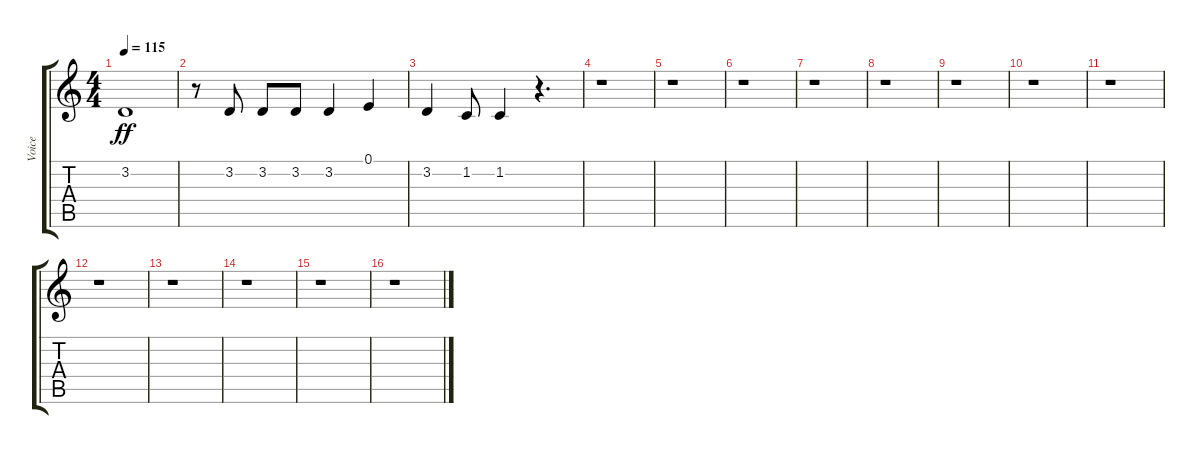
\track ("Voice" "Voice") {instrument tremolostrings}
\staff {score tabs}
\tuning (E4 B3 G3 D3 A2 E2) {hide}
\ts (4 4)
\tempo 115
\clef g2
\ks c
3.2.1{dy ff} |
r.8 3.2.8 3.2.8 3.2.8 3.2.4 0.1.4 |
3.2.4 1.2.8 1.2.4 r.4{d} |
r.1 |
r.1 |
r.1 |
r.1 |
r.1 |
r.1 |
r.1 |
r.1 |
r.1 |
r.1 |
r.1 |
r.1 |
r.1
